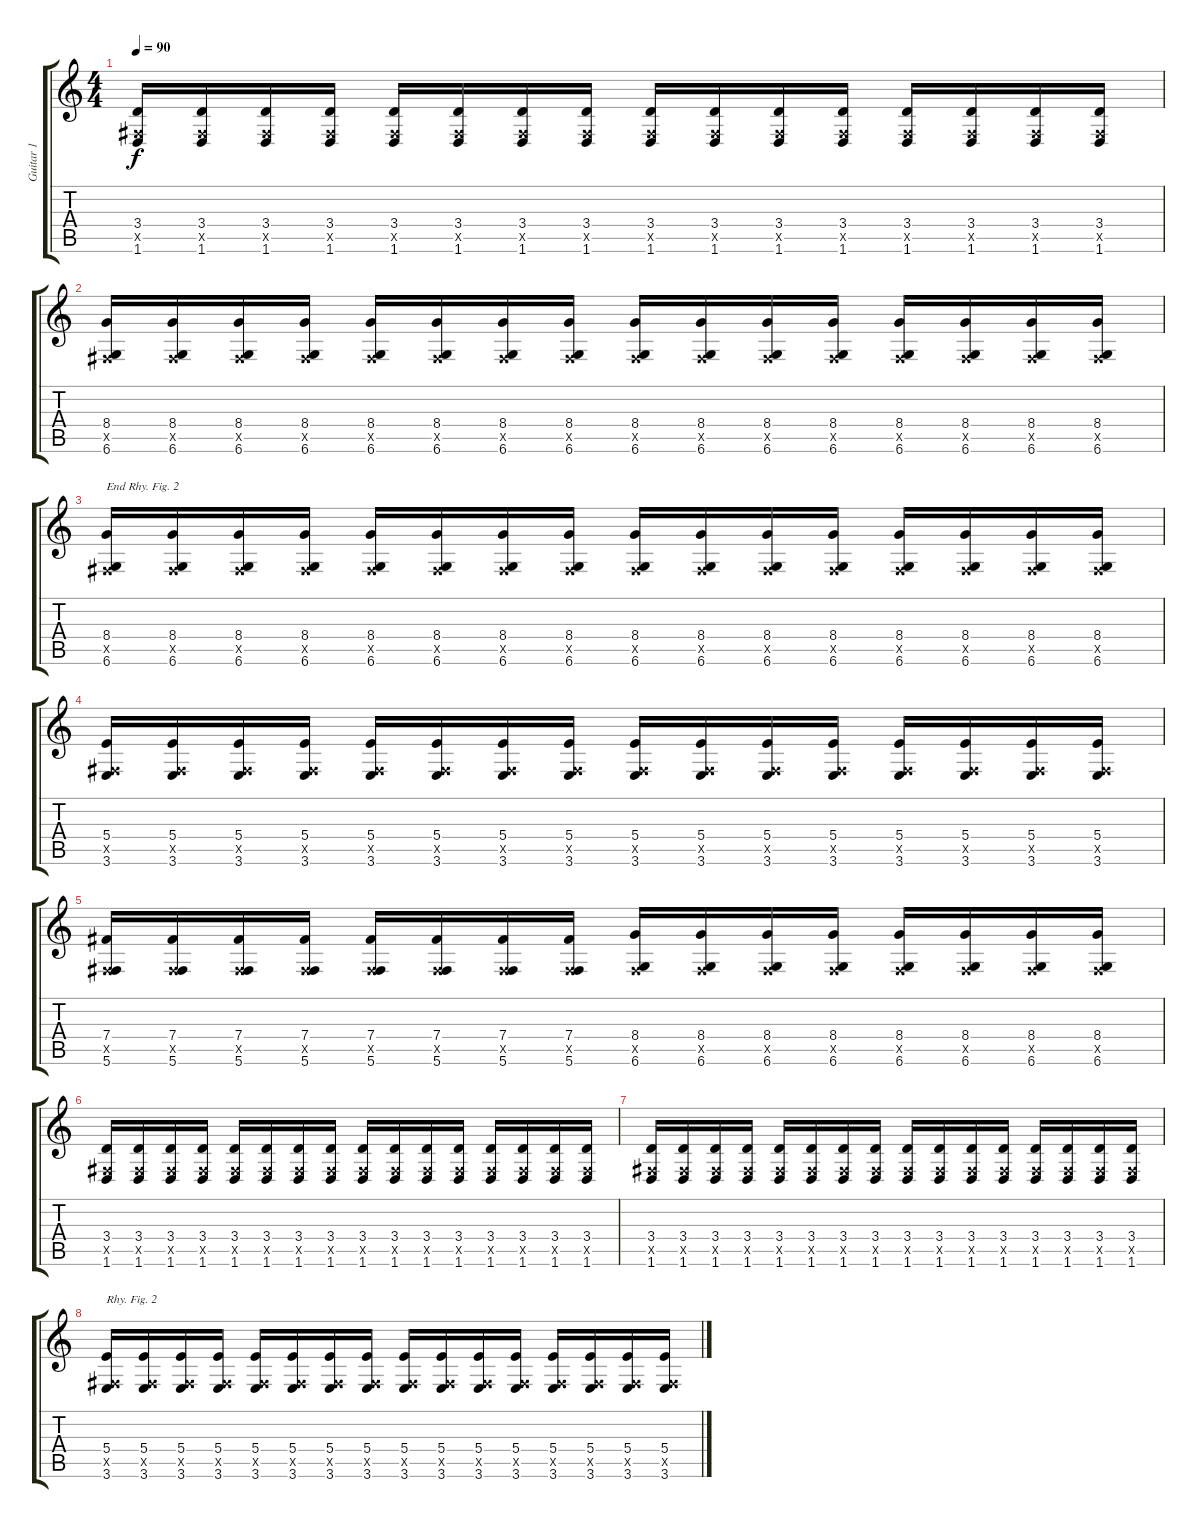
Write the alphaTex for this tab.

\track ("Guitar 1" "Guitar 1") {instrument electricguitarclean}
\staff {score tabs}
\tuning (Db4 Ab3 E3 B2 Gb2 Db2) {hide}
\ts (4 4)
\tempo 90
\clef g2
\ks c
(3.4 0.5{x} 1.6).16{dy f} (3.4 0.5{x} 1.6).16 (3.4 0.5{x} 1.6).16 (3.4 0.5{x} 1.6).16 (3.4 0.5{x} 1.6).16 (3.4 0.5{x} 1.6).16 (3.4 0.5{x} 1.6).16 (3.4 0.5{x} 1.6).16 (3.4 0.5{x} 1.6).16 (3.4 0.5{x} 1.6).16 (3.4 0.5{x} 1.6).16 (3.4 0.5{x} 1.6).16 (3.4 0.5{x} 1.6).16 (3.4 0.5{x} 1.6).16 (3.4 0.5{x} 1.6).16 (3.4 0.5{x} 1.6).16 |
(8.4 0.5{x} 6.6).16 (8.4 0.5{x} 6.6).16 (8.4 0.5{x} 6.6).16 (8.4 0.5{x} 6.6).16 (8.4 0.5{x} 6.6).16 (8.4 0.5{x} 6.6).16 (8.4 0.5{x} 6.6).16 (8.4 0.5{x} 6.6).16 (8.4 0.5{x} 6.6).16 (8.4 0.5{x} 6.6).16 (8.4 0.5{x} 6.6).16 (8.4 0.5{x} 6.6).16 (8.4 0.5{x} 6.6).16 (8.4 0.5{x} 6.6).16 (8.4 0.5{x} 6.6).16 (8.4 0.5{x} 6.6).16 |
(8.4 0.5{x} 6.6).16{txt "End Rhy. Fig. 2"} (8.4 0.5{x} 6.6).16 (8.4 0.5{x} 6.6).16 (8.4 0.5{x} 6.6).16 (8.4 0.5{x} 6.6).16 (8.4 0.5{x} 6.6).16 (8.4 0.5{x} 6.6).16 (8.4 0.5{x} 6.6).16 (8.4 0.5{x} 6.6).16 (8.4 0.5{x} 6.6).16 (8.4 0.5{x} 6.6).16 (8.4 0.5{x} 6.6).16 (8.4 0.5{x} 6.6).16 (8.4 0.5{x} 6.6).16 (8.4 0.5{x} 6.6).16 (8.4 0.5{x} 6.6).16 |
(5.4 0.5{x} 3.6).16 (5.4 0.5{x} 3.6).16 (5.4 0.5{x} 3.6).16 (5.4 0.5{x} 3.6).16 (5.4 0.5{x} 3.6).16 (5.4 0.5{x} 3.6).16 (5.4 0.5{x} 3.6).16 (5.4 0.5{x} 3.6).16 (5.4 0.5{x} 3.6).16 (5.4 0.5{x} 3.6).16 (5.4 0.5{x} 3.6).16 (5.4 0.5{x} 3.6).16 (5.4 0.5{x} 3.6).16 (5.4 0.5{x} 3.6).16 (5.4 0.5{x} 3.6).16 (5.4 0.5{x} 3.6).16 |
(7.4 0.5{x} 5.6).16 (7.4 0.5{x} 5.6).16 (7.4 0.5{x} 5.6).16 (7.4 0.5{x} 5.6).16 (7.4 0.5{x} 5.6).16 (7.4 0.5{x} 5.6).16 (7.4 0.5{x} 5.6).16 (7.4 0.5{x} 5.6).16 (8.4 0.5{x} 6.6).16 (8.4 0.5{x} 6.6).16 (8.4 0.5{x} 6.6).16 (8.4 0.5{x} 6.6).16 (8.4 0.5{x} 6.6).16 (8.4 0.5{x} 6.6).16 (8.4 0.5{x} 6.6).16 (8.4 0.5{x} 6.6).16 |
(3.4 0.5{x} 1.6).16 (3.4 0.5{x} 1.6).16 (3.4 0.5{x} 1.6).16 (3.4 0.5{x} 1.6).16 (3.4 0.5{x} 1.6).16 (3.4 0.5{x} 1.6).16 (3.4 0.5{x} 1.6).16 (3.4 0.5{x} 1.6).16 (3.4 0.5{x} 1.6).16 (3.4 0.5{x} 1.6).16 (3.4 0.5{x} 1.6).16 (3.4 0.5{x} 1.6).16 (3.4 0.5{x} 1.6).16 (3.4 0.5{x} 1.6).16 (3.4 0.5{x} 1.6).16 (3.4 0.5{x} 1.6).16 |
(3.4 0.5{x} 1.6).16 (3.4 0.5{x} 1.6).16 (3.4 0.5{x} 1.6).16 (3.4 0.5{x} 1.6).16 (3.4 0.5{x} 1.6).16 (3.4 0.5{x} 1.6).16 (3.4 0.5{x} 1.6).16 (3.4 0.5{x} 1.6).16 (3.4 0.5{x} 1.6).16 (3.4 0.5{x} 1.6).16 (3.4 0.5{x} 1.6).16 (3.4 0.5{x} 1.6).16 (3.4 0.5{x} 1.6).16 (3.4 0.5{x} 1.6).16 (3.4 0.5{x} 1.6).16 (3.4 0.5{x} 1.6).16 |
(5.4 0.5{x} 3.6).16{txt "Rhy. Fig. 2"} (5.4 0.5{x} 3.6).16 (5.4 0.5{x} 3.6).16 (5.4 0.5{x} 3.6).16 (5.4 0.5{x} 3.6).16 (5.4 0.5{x} 3.6).16 (5.4 0.5{x} 3.6).16 (5.4 0.5{x} 3.6).16 (5.4 0.5{x} 3.6).16 (5.4 0.5{x} 3.6).16 (5.4 0.5{x} 3.6).16 (5.4 0.5{x} 3.6).16 (5.4 0.5{x} 3.6).16 (5.4 0.5{x} 3.6).16 (5.4 0.5{x} 3.6).16 (5.4 0.5{x} 3.6).16
